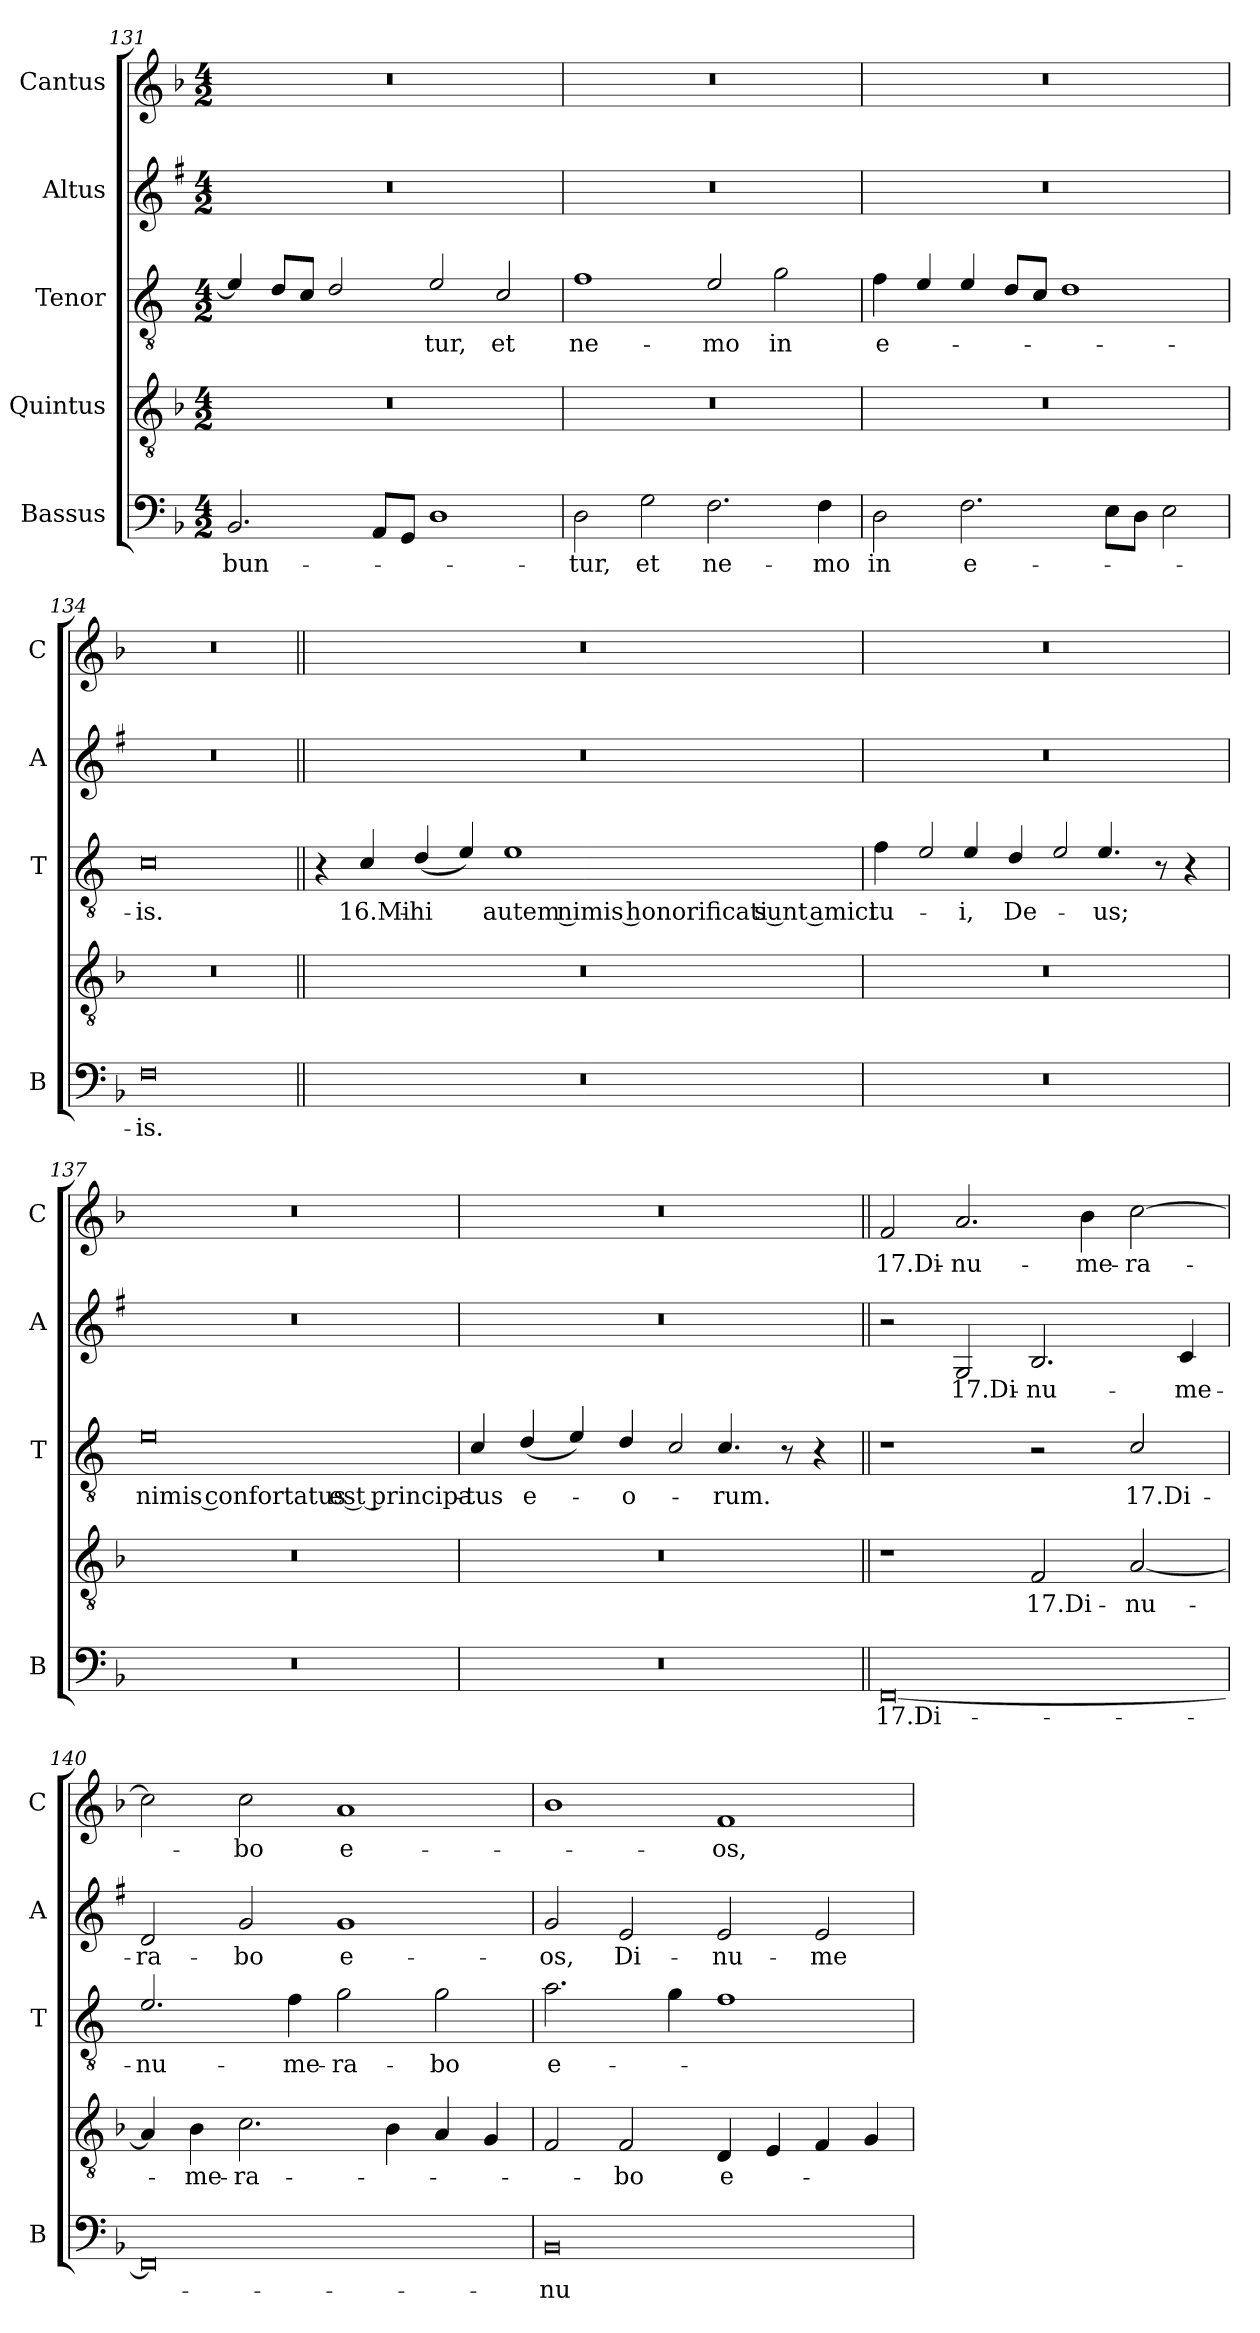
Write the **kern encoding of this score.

**kern	**text	**kern	**text	**kern	**text	**kern	**text	**kern	**text
*part5	*part5	*part4	*part4	*part3	*part3	*part2	*part2	*part1	*part1
*staff5	*staff5	*staff4	*staff4	*staff3	*staff3	*staff2	*staff2	*staff1	*staff1
*I"Bassus	*	*I"Quintus	*	*I"Tenor	*	*I"Altus	*	*I"Cantus	*
*I'B	*	*	*	*I'T	*	*I'A	*	*I'C	*
*clefF4	*	*clefGv2	*	*clefGv2	*	*clefG2	*	*clefG2	*
*	*	*	*	*ITrd4c7	*	*ITrd1c2	*	*	*
*k[b-]	*	*k[b-]	*	*k[b-]	*	*k[b-]	*	*k[b-]	*
*F:	*	*F:	*	*F:	*	*F:	*	*F:	*
*M4/2	*	*M4/2	*	*M4/2	*	*M4/2	*	*M4/2	*
=131	=131	=131	=131	=131	=131	=131	=131	=131	=131
!	!LO:LY:b	!	!	!	!	!	!	!	!
2.BB-/	-bun-	0r	.	4A/]	.	0r	.	0r	.
.	.	.	.	8G/L	.	.	.	.	.
.	.	.	.	8F/J	.	.	.	.	.
.	.	.	.	2G/	.	.	.	.	.
8AA/L	.	.	.	.	.	.	.	.	.
8GG/J	.	.	.	.	.	.	.	.	.
!	!	!	!	!	!LO:LY:b	!	!	!	!
1D	.	.	.	2A/	-tur,	.	.	.	.
!	!	!	!	!	!LO:LY:b	!	!	!	!
.	.	.	.	2F/	et	.	.	.	.
=132	=132	=132	=132	=132	=132	=132	=132	=132	=132
!	!LO:LY:b	!	!	!	!LO:LY:b	!	!	!	!
2D\	-tur,	0r	.	1B-	ne-	0r	.	0r	.
!	!LO:LY:b	!	!	!	!	!	!	!	!
2G\	et	.	.	.	.	.	.	.	.
!	!LO:LY:b	!	!	!	!LO:LY:b	!	!	!	!
2.F\	ne-	.	.	2A/	-mo	.	.	.	.
!	!	!	!	!	!LO:LY:b	!	!	!	!
.	.	.	.	2c\	in	.	.	.	.
!	!LO:LY:b	!	!	!	!	!	!	!	!
4F\	-mo	.	.	.	.	.	.	.	.
=133	=133	=133	=133	=133	=133	=133	=133	=133	=133
!	!LO:LY:b	!	!	!	!LO:LY:b	!	!	!	!
2D\	in	0r	.	4B-\	e-	0r	.	0r	.
.	.	.	.	4A/	.	.	.	.	.
!	!LO:LY:b	!	!	!	!	!	!	!	!
2.F\	e-	.	.	4A/	.	.	.	.	.
.	.	.	.	8G/L	.	.	.	.	.
.	.	.	.	8F/J	.	.	.	.	.
.	.	.	.	1G	.	.	.	.	.
8E\L	.	.	.	.	.	.	.	.	.
8D\J	.	.	.	.	.	.	.	.	.
2E\	.	.	.	.	.	.	.	.	.
=134	=134	=134	=134	=134	=134	=134	=134	=134	=134
!	!LO:LY:b	!	!	!	!LO:LY:b	!	!	!	!
0F	-is.	0r	.	0F	-is.	0r	.	0r	.
!!LO:LB:g=z
=135||	=135||	=135||	=135||	=135||	=135||	=135||	=135||	=135||	=135||
0r	.	0r	.	4r	.	0r	.	0r	.
!	!	!	!	!	!LO:LY:b	!	!	!	!
.	.	.	.	4F/	16.Mi-	.	.	.	.
!	!	!	!	!	!LO:LY:b	!	!	!	!
.	.	.	.	(<4G/	-hi	.	.	.	.
.	.	.	.	4A/)	.	.	.	.	.
!	!	!	!	!	!LO:LY:b	!	!	!	!
.	.	.	.	1A	autem nimis honorificati sunt amici	.	.	.	.
=136	=136	=136	=136	=136	=136	=136	=136	=136	=136
!	!	!	!	!	!LO:LY:b	!	!	!	!
0r	.	0r	.	4B-\	tu-	0r	.	0r	.
!	!	!	!	!LO:N:head=open	!	!	!	!	!
.	.	.	.	4A/	.	.	.	.	.
!	!	!	!	!	!LO:LY:b	!	!	!	!
.	.	.	.	4A/	-i,	.	.	.	.
!	!	!	!	!	!LO:LY:b	!	!	!	!
.	.	.	.	4G/	De-	.	.	.	.
!	!	!	!	!LO:N:head=open	!	!	!	!	!
.	.	.	.	4A/	.	.	.	.	.
!	!	!	!	!	!LO:LY:b	!	!	!	!
.	.	.	.	4.A/	-us;	.	.	.	.
.	.	.	.	8r	.	.	.	.	.
.	.	.	.	4r	.	.	.	.	.
=137	=137	=137	=137	=137	=137	=137	=137	=137	=137
!	!	!	!	!	!LO:LY:b	!	!	!	!
0r	.	0r	.	0A	nimis confortatus est principa-	0r	.	0r	.
=138	=138	=138	=138	=138	=138	=138	=138	=138	=138
!	!	!	!	!	!LO:LY:b	!	!	!	!
0r	.	0r	.	4F/	-tus	0r	.	0r	.
!	!	!	!	!	!LO:LY:b	!	!	!	!
.	.	.	.	(<4G/	e-	.	.	.	.
.	.	.	.	4A/)	.	.	.	.	.
!	!	!	!	!	!LO:LY:b	!	!	!	!
.	.	.	.	4G/	-o-	.	.	.	.
!	!	!	!	!LO:N:head=open	!	!	!	!	!
.	.	.	.	4F/	.	.	.	.	.
!	!	!	!	!	!LO:LY:b	!	!	!	!
.	.	.	.	4.F/	-rum.	.	.	.	.
.	.	.	.	8r	.	.	.	.	.
.	.	.	.	4r	.	.	.	.	.
!!LO:LB:g=z
=139||	=139||	=139||	=139||	=139||	=139||	=139||	=139||	=139||	=139||
!	!LO:LY:b	!	!	!	!	!	!	!	!LO:LY:b
[0FF	17.Di-	1r	.	1r	.	2r	.	2f/	17.Di-
!	!	!	!	!	!	!	!LO:LY:b	!	!LO:LY:b
.	.	.	.	.	.	2F/	17.Di-	2.a/	-nu-
!	!	!	!LO:LY:b	!	!	!	!LO:LY:b	!	!
.	.	2F/	17.Di-	2r	.	2.A/	-nu-	.	.
!	!	!	!	!	!	!	!	!	!LO:LY:b
.	.	.	.	.	.	.	.	4b-\	-me-
!	!	!	!LO:LY:b	!	!LO:LY:b	!	!	!	!LO:LY:b
.	.	[2A/	-nu-	2F/	17.Di-	.	.	[2cc\	-ra-
!	!	!	!	!	!	!	!LO:LY:b	!	!
.	.	.	.	.	.	4B-/	-me-	.	.
=140	=140	=140	=140	=140	=140	=140	=140	=140	=140
!	!	!	!	!	!LO:LY:b	!	!LO:LY:b	!	!
0FF]	.	4A/]	.	2.A/	-nu-	2c/	-ra-	2cc\]	.
!	!	!	!LO:LY:b	!	!	!	!	!	!
.	.	4B-\	-me-	.	.	.	.	.	.
!	!	!	!LO:LY:b	!	!	!	!LO:LY:b	!	!LO:LY:b
.	.	2.c\	-ra-	.	.	2f/	-bo	2cc\	-bo
!	!	!	!	!	!LO:LY:b	!	!	!	!
.	.	.	.	4B-\	-me-	.	.	.	.
!	!	!	!	!	!LO:LY:b	!	!LO:LY:b	!	!LO:LY:b
.	.	.	.	2c\	-ra-	1f	e-	1a	e-
.	.	4B-\	.	.	.	.	.	.	.
!	!	!	!	!	!LO:LY:b	!	!	!	!
.	.	4A/	.	2c\	-bo	.	.	.	.
.	.	4G/	.	.	.	.	.	.	.
=141	=141	=141	=141	=141	=141	=141	=141	=141	=141
!	!LO:LY:b	!	!	!	!LO:LY:b	!	!LO:LY:b	!	!
0BB-	-nu-	2F/	.	2.d\	e-	2f/	-os,	1b-	.
!	!	!	!LO:LY:b	!	!	!	!LO:LY:b	!	!
.	.	2F/	-bo	.	.	2d/	Di-	.	.
.	.	.	.	4c\	.	.	.	.	.
!	!	!	!LO:LY:b	!	!	!	!LO:LY:b	!	!LO:LY:b
.	.	4D/	e-	1B-	.	2d/	-nu-	1f	-os,
.	.	4E/	.	.	.	.	.	.	.
!	!	!	!	!	!	!	!LO:LY:b	!	!
.	.	4F/	.	.	.	2d/	-me-	.	.
.	.	4G/	.	.	.	.	.	.	.
=	=	=	=	=	=	=	=	=	=
*-	*-	*-	*-	*-	*-	*-	*-	*-	*-
